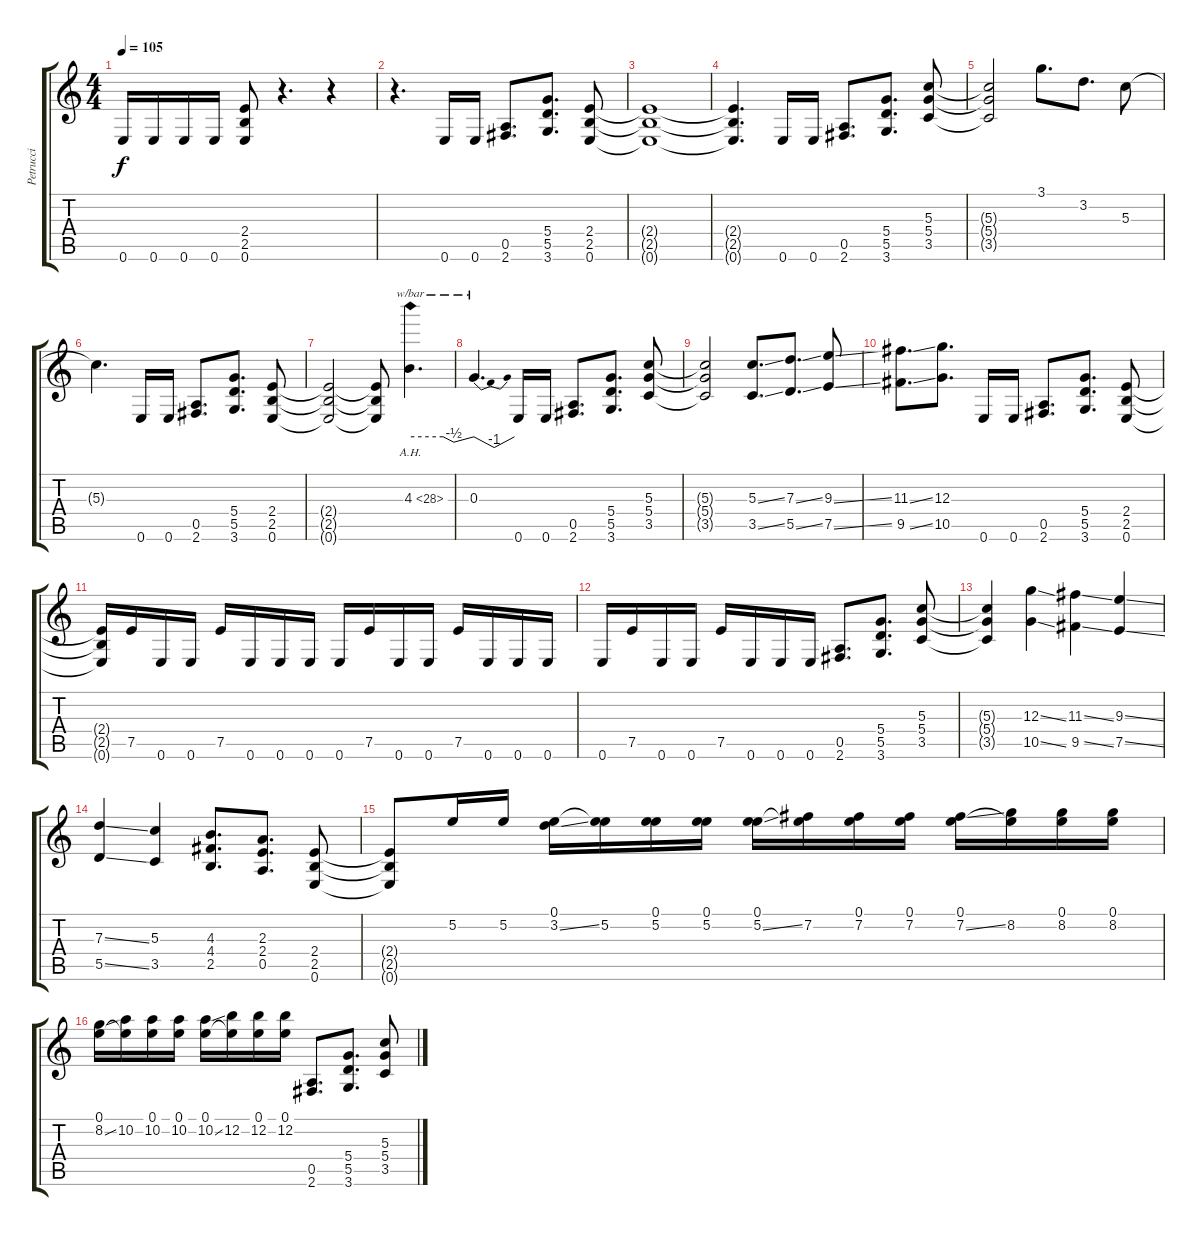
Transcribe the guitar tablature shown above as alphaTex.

\track ("Petrucci" "Petrucci") {instrument distortionguitar}
\staff {score tabs}
\tuning (E4 B3 G3 D3 A2 E2) {hide}
\ts (4 4)
\tempo 105
\clef g2
\ks c
0.6.16{dy f} 0.6.16 0.6.16 0.6.16 (2.4 2.5 0.6).8 r.4{d} r.4 |
r.4{d} 0.6.16{instrument distortionguitar} 0.6.16 (0.5 2.6).8{d} (5.4 5.5 3.6).8{d} (2.4 2.5 0.6).8 |
(2.4{t} 2.5{t} 0.6{t}).1 |
(2.4{t} 2.5{t} 0.6{t}).4{d} 0.6.16 0.6.16 (0.5 2.6).8{d} (5.4 5.5 3.6).8{d} (5.3 5.4 3.5).8 |
(5.3{t} 5.4{t} 3.5{t}).2 3.1.8{d} 3.2.8{d} 5.3.8 |
5.3{t}.4{d} 0.6.16 0.6.16 (0.5 2.6).8{d} (5.4 5.5 3.6).8{d} (2.4 2.5 0.6).8 |
(2.4{t} 2.5{t} 0.6{t}).2 (2.4{t} 2.5{t} 0.6{t}).8 4.3{ah 24}.4{d tbe (custom default 0 0 31 0 41 -2 60 0)} |
0.3.4{d tbe (dip default 0 0 30 -4 60 0)} 0.6.16 0.6.16 (0.5 2.6).8{d} (5.4 5.5 3.6).8{d} (5.3 5.4 3.5).8 |
(5.3{t} 5.4{t} 3.5{t}).2 (5.3{ss} 3.5{ss}).8{d} (7.3{ss} 5.5{ss}).8{d} (9.3{ss} 7.5{ss}).8 |
(11.3{ss} 9.5{ss}).8{d} (12.3 10.5).8{d} 0.6.16 0.6.16 (0.5 2.6).8{d} (5.4 5.5 3.6).8{d} (2.4 2.5 0.6).8 |
(2.4{t} 2.5{t} 0.6{t}).16 7.5.16 0.6.16 0.6.16 7.5.16 0.6.16 0.6.16 0.6.16 0.6.16 7.5.16 0.6.16 0.6.16 7.5.16 0.6.16 0.6.16 0.6.16 |
0.6.16 7.5.16 0.6.16 0.6.16 7.5.16 0.6.16 0.6.16 0.6.16 (0.5 2.6).8{d} (5.4 5.5 3.6).8{d} (5.3 5.4 3.5).8 |
(5.3{t} 5.4{t} 3.5{t}).4 (12.3{ss} 10.5{ss}).4 (11.3{ss} 9.5{ss}).4 (9.3{ss} 7.5{ss}).4 |
(7.3{ss} 5.5{ss}).4 (5.3 3.5).4 (4.3 4.4 2.5).8{d} (2.3 2.4 0.5).8{d} (2.4 2.5 0.6).8 |
(2.4{t} 2.5{t} 0.6{t}).8 5.2.16 5.2.16 (0.1 3.2{ss}).16 (0.1{t} 5.2).16 (0.1 5.2).16 (0.1 5.2).16 (0.1 5.2{ss}).16 (0.1{t} 7.2).16 (0.1 7.2).16 (0.1 7.2).16 (0.1 7.2{ss}).16 (0.1{t} 8.2).16 (0.1 8.2).16 (0.1 8.2).16 |
(0.1 8.2{ss}).16 (0.1{t} 10.2).16 (0.1 10.2).16 (0.1 10.2).16 (0.1 10.2{ss}).16 (0.1{t} 12.2).16 (0.1 12.2).16 (0.1 12.2).16 (0.5 2.6).8{d} (5.4 5.5 3.6).8{d} (5.3 5.4 3.5).8
